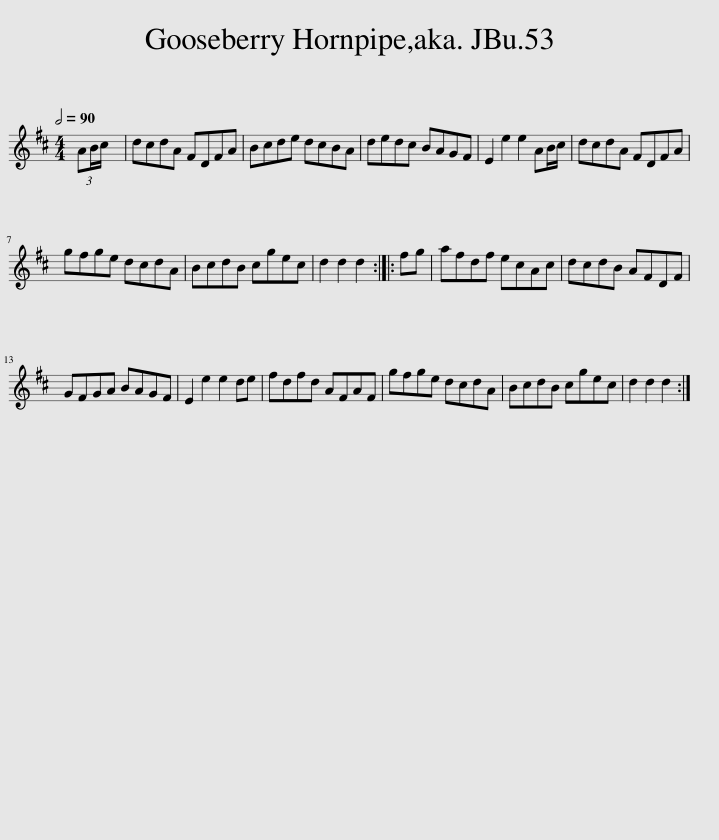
X:1
L:1/8
Q:1/2=90
M:4/4
I:linebreak $
K:D
V:1 treble
V:1
 (3AB/c/ x/24 | dcdA FDFA | Bcde dcBA | dedc BAGF | E2 e2 e2 AB/c/ | %5
 dcdA FDFA |$ gfge dcdA | BcdB cgec | d2 d2 d2 :: fg | %10
 afdf ecAc | dcdB AFDF |$ GFGA BAGF | E2 e2 e2 de | fdfd AFAF | %15
 gfge dcdA | BcdB cgec | d2 d2 d2 :| %18
